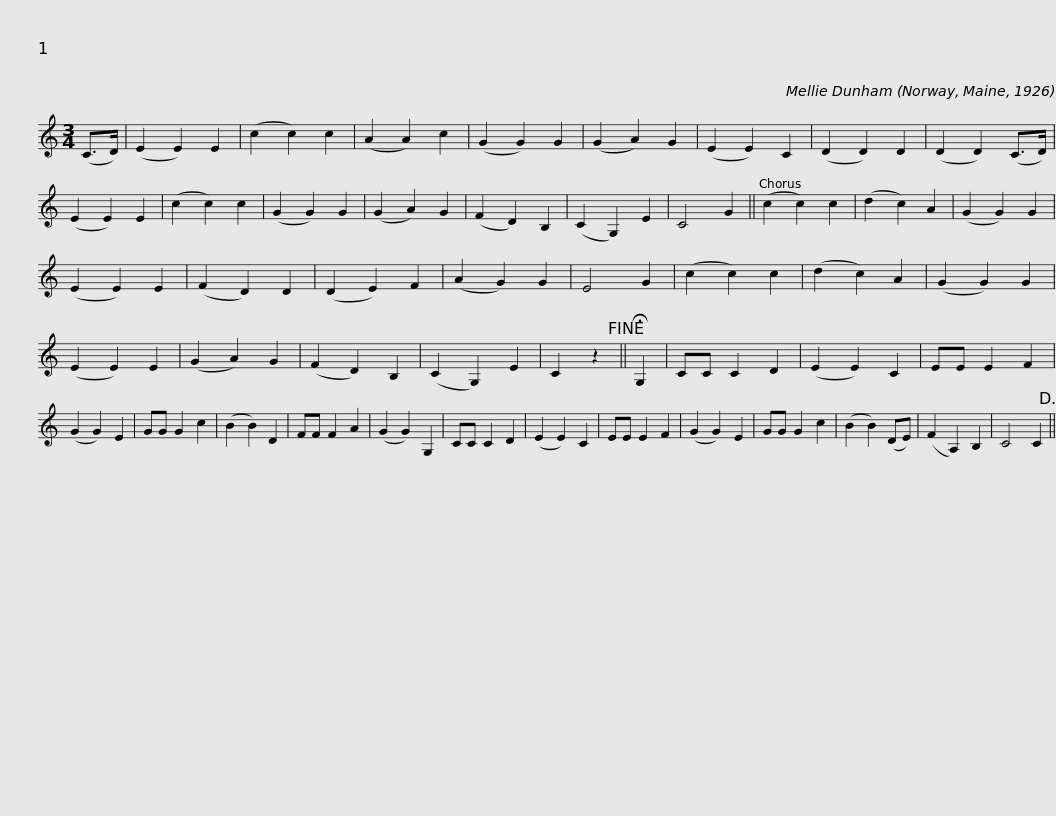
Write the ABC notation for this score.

X:1
L:1/8
M:3/4
I:linebreak $
K:C
V:1 treble
V:1
 (C>D) | (E2 E2) E2 | (c2 c2) c2 | (A2 A2) c2 | (G2 G2) G2 | %5
 (G2 A2) G2 | (E2 E2) C2 | (D2 D2) D2 | (D2 D2) (C>D) | (E2 E2) E2 | %10
 (c2 c2) c2 | (G2 G2) G2 | (G2 A2) G2 |$ (F2 D2) B,2 | (C2 G,2) E2 | %15
 C4 G2 || (c2 c2) c2 | (d2 c2) A2 | (G2 G2) G2 | (E2 E2) E2 | %20
 (F2 D2) D2 | (D2 E2) F2 | (A2 G2) G2 | E4 G2 | (c2 c2) c2 | %25
 (d2 c2) A2 |$ (G2 G2) G2 | (E2 E2) E2 | (G2 A2) G2 | (F2 D2) B,2 | %30
 (C2 G,2) E2 | C2 z2!fine! || !fermata!G,2 | CC C2 D2 | (E2 E2) C2 | %35
 EE E2 F2 | (G2 G2) E2 | GG G2 c2 |$ (B2 B2) D2 | FF F2 A2 | %40
 (G2 G2) G,2 | CC C2 D2 | (E2 E2) C2 | EE E2 F2 | (G2 G2) E2 | %45
 GG G2 c2 | (B2 B2) (DE) | (F2 A,2) B,2 | C4 C2!D.C.! || %49
